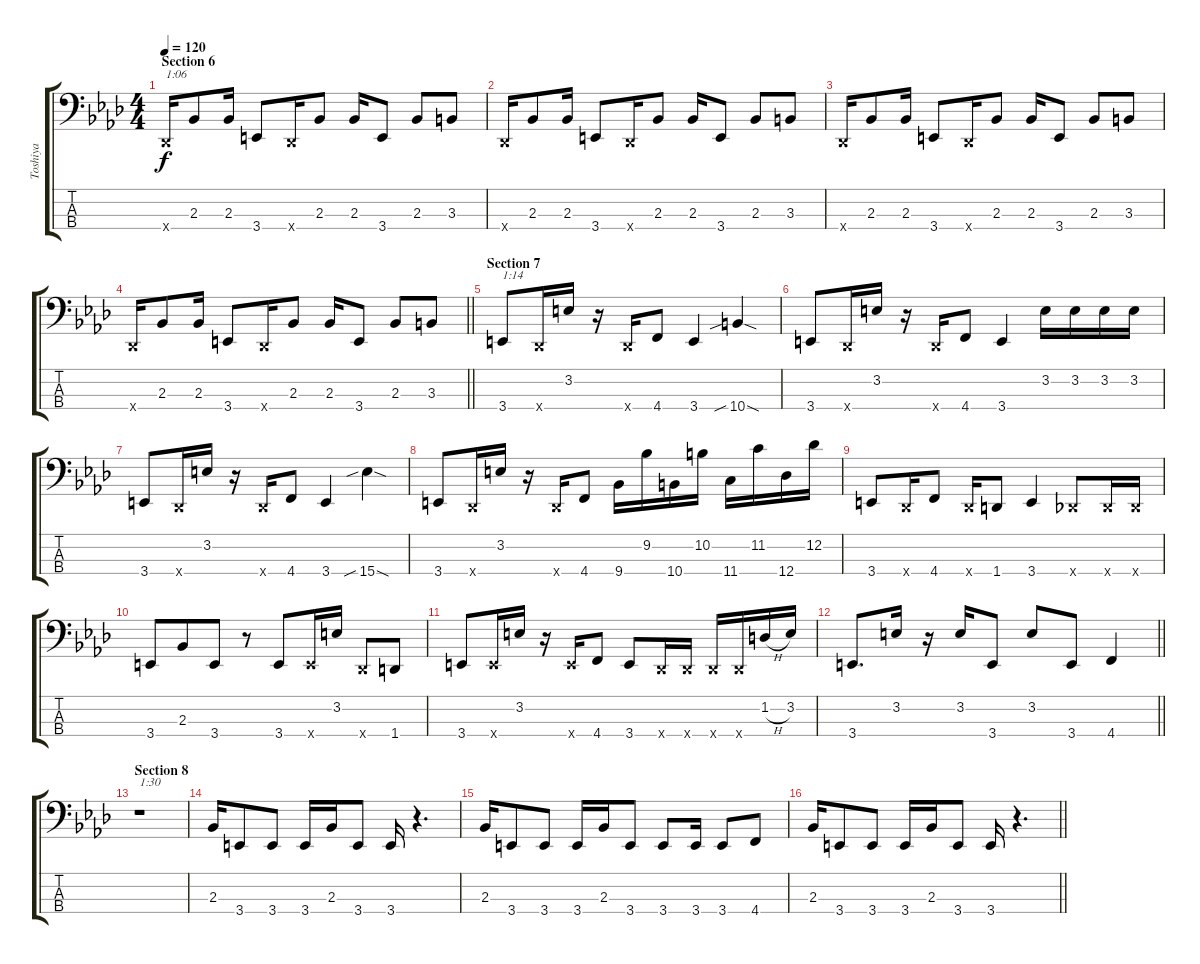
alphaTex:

\track ("Toshiya" "Toshiya") {instrument slapbass1}
\staff {score tabs}
\tuning (Gb2 Db2 Ab1 Db1) {hide}
\ts (4 4)
\section ("" "Section 6")
\tempo 120
\clef f4
\ks ab
0.4{x}.16{txt "1:06" dy f} 2.3.8 2.3.16 3.4.8 0.4{x}.16 2.3.8 2.3.16 3.4.8 2.3.8 3.3.8 |
0.4{x}.16 2.3.8 2.3.16 3.4.8 0.4{x}.16 2.3.8 2.3.16 3.4.8 2.3.8 3.3.8 |
0.4{x}.16 2.3.8 2.3.16 3.4.8 0.4{x}.16 2.3.8 2.3.16 3.4.8 2.3.8 3.3.8 |
\barLineRight lightlight
0.4{x}.16 2.3.8 2.3.16 3.4.8 0.4{x}.16 2.3.8 2.3.16 3.4.8 2.3.8 3.3.8 |
\section ("" "Section 7")
3.4.8{txt "1:14"} 0.4{x}.16 3.2.16 r.16 0.4{x}.16 4.4.8 3.4.4 10.4{sib sod}.4 |
3.4.8 0.4{x}.16 3.2.16 r.16 0.4{x}.16 4.4.8 3.4.4 3.2.16 3.2.16 3.2.16 3.2.16 |
3.4.8 0.4{x}.16 3.2.16 r.16 0.4{x}.16 4.4.8 3.4.4 15.4{sib sod}.4 |
3.4.8 0.4{x}.16 3.2.16 r.16 0.4{x}.16 4.4.8 9.4.16 9.2.16 10.4.16 10.2.16 11.4.16 11.2.16 12.4.16 12.2.16 |
3.4.8 0.4{x}.16 4.4.8 0.4{x}.16 1.4.8 3.4.4 0.4{x}.8 0.4{x}.16 0.4{x}.16 |
3.4.8 2.3.8{beam merge} 3.4.8 r.8 3.4.8 3.4{x}.16 3.2.16 0.4{x}.8 1.4.8 |
3.4.8 3.4{x}.16 3.2.16 r.16 3.4{x}.16 4.4.8 3.4.8 0.4{x}.16 0.4{x}.16 0.4{x}.16 0.4{x}.16 1.2{h}.16 3.2.16 |
\barLineRight lightlight
3.4.8{d} 3.2.16 r.16 3.2.16 3.4.8 3.2.8 3.4.8 4.4.4 |
\section ("" "Section 8")
r.1{txt "1:30"} |
2.3.16 3.4.8 3.4.8 3.4.16 2.3.16 3.4.8 3.4.16 r.4{d} |
2.3.16 3.4.8 3.4.8 3.4.16 2.3.16 3.4.8 3.4.8 3.4.16 3.4.8 4.4.8 |
\barLineRight lightlight
2.3.16 3.4.8 3.4.8 3.4.16 2.3.16 3.4.8 3.4.16 r.4{d}
